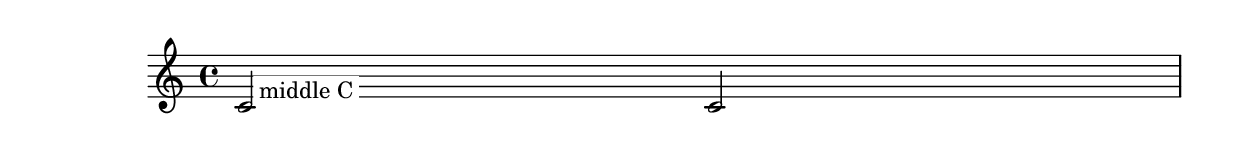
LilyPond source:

%% DO NOT EDIT this file manually; it is automatically
%% generated from LSR http://lsr.dsi.unimi.it
%% Make any changes in LSR itself, or in Documentation/snippets/new/ ,
%% and then run scripts/auxiliar/makelsr.py
%%
%% This file is in the public domain.
\version "2.17.15"

\header {
  lsrtags = "editorial-annotations, really-cool, text"

  texidoc = "
The @code{\\whiteout} command underlays a markup with a white box.
Since staff lines are in a lower layer than most other grobs, this
white box will not overlap any other grob.

"
  doctitle = "Blanking staff lines using the \\whiteout command"
} % begin verbatim


\layout { ragged-right = ##f }
\relative c' {
  \override TextScript.extra-offset = #'(2 . 4)
  c2-\markup { \whiteout \pad-markup #0.5 "middle C" } c
}
